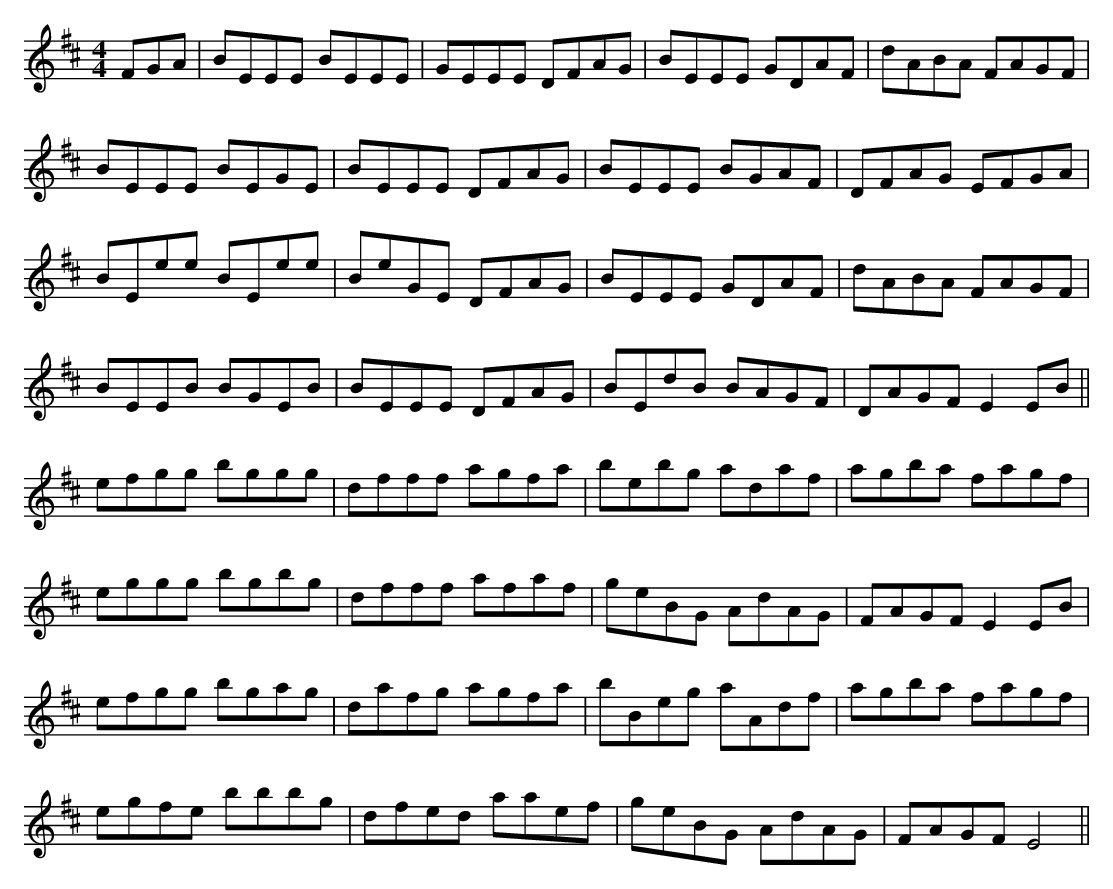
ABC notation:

X:1
M:4/4
K:Edor
FGA|BEEE BEEE|GEEE DFAG|BEEE GDAF|dABA FAGF|
BEEE BEGE|BEEE DFAG|BEEE BGAF|DFAG EFGA|
BEee BEee|BeGE DFAG|BEEE GDAF|dABA FAGF|
BEEB BGEB|BEEE DFAG|BEdB BAGF|DAGF E2 EB||
efgg bggg|dfff agfa|bebg adaf|agba fagf|
eggg bgbg|dfff afaf|geBG AdAG|FAGF E2 EB|
efgg bgag|dafg agfa|bBeg aAdf|agba fagf|
egfe bbbg|dfed aaef|geBG AdAG|FAGF E4||
